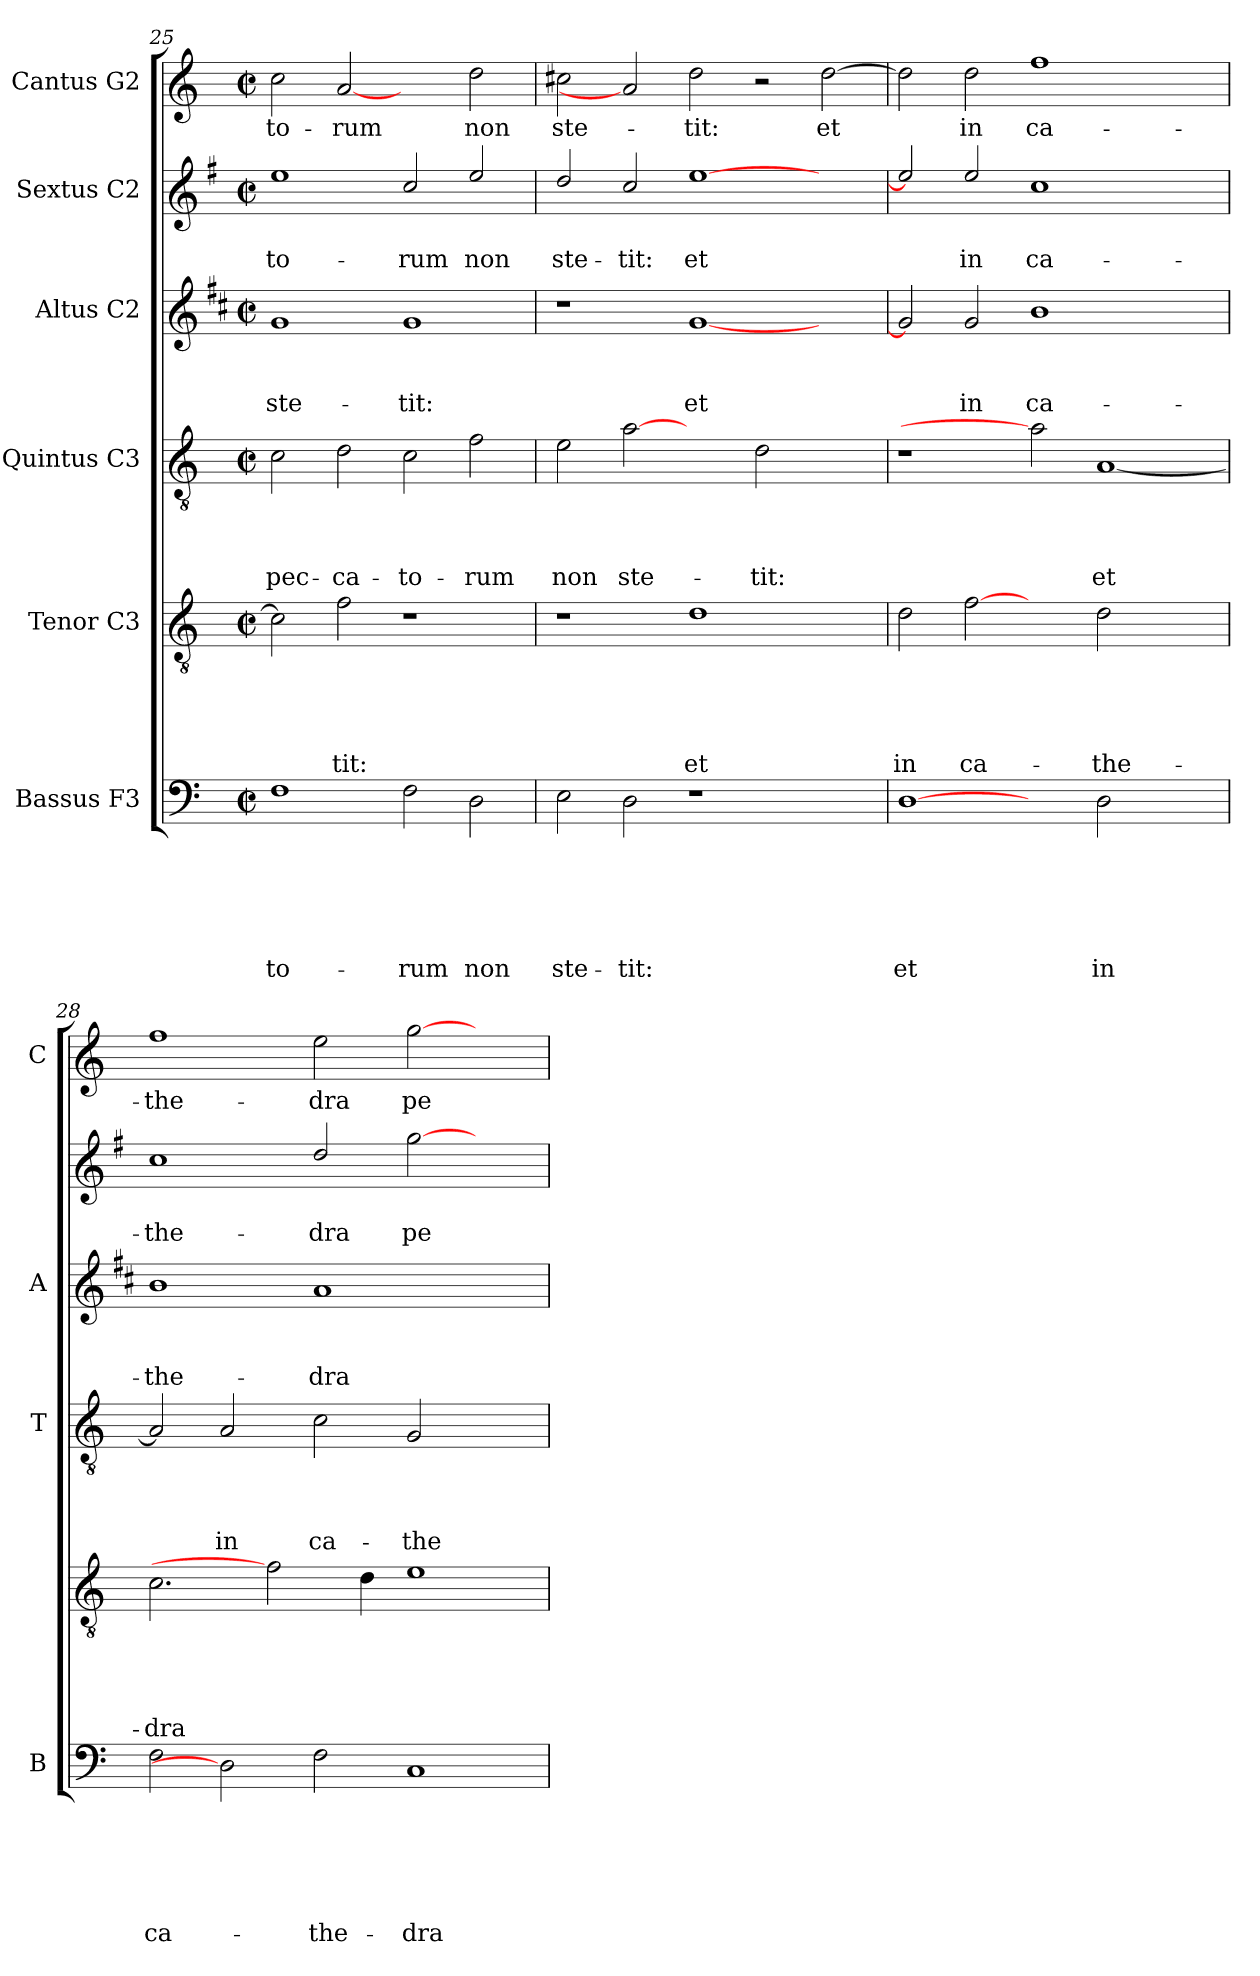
**kern	**text	**text	**text	**text	**text	**text	**kern	**text	**text	**text	**text	**text	**kern	**text	**text	**text	**text	**kern	**text	**text	**text	**kern	**text	**text	**kern	**text
*part6	*part6	*part6	*part6	*part6	*part6	*part6	*part5	*part5	*part5	*part5	*part5	*part5	*part4	*part4	*part4	*part4	*part4	*part3	*part3	*part3	*part3	*part2	*part2	*part2	*part1	*part1
*staff6	*staff6	*staff6	*staff6	*staff6	*staff6	*staff6	*staff5	*staff5	*staff5	*staff5	*staff5	*staff5	*staff4	*staff4	*staff4	*staff4	*staff4	*staff3	*staff3	*staff3	*staff3	*staff2	*staff2	*staff2	*staff1	*staff1
*I"Bassus F3	*	*	*	*	*	*	*I"Tenor C3	*	*	*	*	*	*I"Quintus C3	*	*	*	*	*I"Altus C2	*	*	*	*I"Sextus C2	*	*	*I"Cantus G2	*
*I'B	*	*	*	*	*	*	*	*	*	*	*	*	*I'T	*	*	*	*	*I'A	*	*	*	*	*	*	*I'C	*
*clefF4	*	*	*	*	*	*	*clefGv2	*	*	*	*	*	*clefGv2	*	*	*	*	*clefG2	*	*	*	*clefG2	*	*	*clefG2	*
*	*	*	*	*	*	*	*	*	*	*	*	*	*	*	*	*	*	*ITrd1c2	*	*	*	*ITrd4c7	*	*	*	*
*k[]	*	*	*	*	*	*	*k[]	*	*	*	*	*	*k[]	*	*	*	*	*k[]	*	*	*	*k[]	*	*	*k[]	*
*C:	*	*	*	*	*	*	*C:	*	*	*	*	*	*C:	*	*	*	*	*C:	*	*	*	*C:	*	*	*C:	*
*M2/2	*	*	*	*	*	*	*M2/2	*	*	*	*	*	*M2/2	*	*	*	*	*M2/2	*	*	*	*M2/2	*	*	*M2/2	*
*met(c|)	*	*	*	*	*	*	*met(c|)	*	*	*	*	*	*met(c|)	*	*	*	*	*met(c|)	*	*	*	*met(c|)	*	*	*met(c|)	*
=25	=25	=25	=25	=25	=25	=25	=25	=25	=25	=25	=25	=25	=25	=25	=25	=25	=25	=25	=25	=25	=25	=25	=25	=25	=25	=25
!	!	!	!	!	!	!LO:LY:b	!	!	!	!	!	!	!	!	!	!	!LO:LY:b	!	!	!	!LO:LY:b	!	!	!LO:LY:b	!	!LO:LY:b
1F	.	.	.	.	.	-to-	2c\]	.	.	.	.	.	2c\	.	.	.	pec-	1f	.	.	ste-	1a	.	-to-	2cc\	-to-
!	!	!	!	!	!	!	!	!	!	!	!	!LO:LY:b	!	!	!	!	!LO:LY:b	!	!	!	!	!	!	!	!	!LO:LY:b
.	.	.	.	.	.	.	2f\	.	.	.	.	-tit:	2d\	.	.	.	-ca-	.	.	.	.	.	.	.	[2a	-rum
!	!	!	!	!	!	!LO:LY:b	!	!	!	!	!	!	!	!	!	!	!LO:LY:b	!	!	!	!LO:LY:b	!	!	!LO:LY:b	!	!
2F\	.	.	.	.	.	-rum	1r	.	.	.	.	.	2c\	.	.	.	-to-	1f	.	.	-tit:	2f/	.	-rum	2ryy	.
!	!	!	!	!	!	!LO:LY:b	!	!	!	!	!	!	!	!	!	!	!LO:LY:b	!	!	!	!	!	!	!LO:LY:b	!	!LO:LY:b
2D\	.	.	.	.	.	non	.	.	.	.	.	.	2f\	.	.	.	-rum	.	.	.	.	2a/	.	non	2dd\	non
!!LO:LB:g=z
=26	=26	=26	=26	=26	=26	=26	=26	=26	=26	=26	=26	=26	=26	=26	=26	=26	=26	=26	=26	=26	=26	=26	=26	=26	=26	=26
!	!	!	!	!	!	!LO:LY:b	!	!	!	!	!	!	!	!	!	!	!LO:LY:b	!	!	!	!	!	!	!LO:LY:b	!	!LO:LY:b
2E\	.	.	.	.	.	ste-	1r	.	.	.	.	.	2e\	.	.	.	non	1r	.	.	.	2g/	.	ste-	2cc#X\	ste-
!	!	!	!	!	!	!LO:LY:b	!	!	!	!	!	!	!	!	!	!	!LO:LY:b	!	!	!	!	!	!	!LO:LY:b	!	!
2D\	.	.	.	.	.	-tit:	.	.	.	.	.	.	[2a	.	.	.	ste-	.	.	.	.	2f/	.	-tit:	2a]	.
!	!	!	!	!	!	!	!	!	!	!	!	!LO:LY:b	!	!	!	!	!	!	!	!	!LO:LY:b	!	!	!LO:LY:b	!	!LO:LY:b
1r	.	.	.	.	.	.	1d	.	.	.	.	et	2ryy	.	.	.	.	[1f	.	.	et	[1a	.	et	2dd\	-tit:
!	!	!	!	!	!	!	!	!	!	!	!	!	!	!	!	!	!LO:LY:b	!	!	!	!	!	!	!	!	!
.	.	.	.	.	.	.	.	.	.	.	.	.	2d\	.	.	.	-tit:	.	.	.	.	.	.	.	2r	.
!	!	!	!	!	!	!	!	!	!	!	!	!	!	!	!	!	!	!	!	!	!	!	!	!	!	!LO:LY:b
2ryy	.	.	.	.	.	.	2ryy	.	.	.	.	.	2ryy	.	.	.	.	2ryy	.	.	.	2ryy	.	.	[2dd\	et
=27	=27	=27	=27	=27	=27	=27	=27	=27	=27	=27	=27	=27	=27	=27	=27	=27	=27	=27	=27	=27	=27	=27	=27	=27	=27	=27
!	!	!	!	!	!	!LO:LY:b	!	!	!	!	!	!LO:LY:b	!	!	!	!	!	!	!	!	!	!	!	!	!	!
[1D	.	.	.	.	.	et	2d\	.	.	.	.	in	1r	.	.	.	.	2f/]	.	.	.	2a/]	.	.	2dd\]	.
!	!	!	!	!	!	!	!	!	!	!	!	!LO:LY:b	!	!	!	!	!	!	!	!	!LO:LY:b	!	!	!LO:LY:b	!	!LO:LY:b
.	.	.	.	.	.	.	[2f	.	.	.	.	ca-	.	.	.	.	.	2f/	.	.	in	2a/	.	in	2dd\	in
!	!	!	!	!	!	!	!	!	!	!	!	!	!	!	!	!	!	!	!	!	!LO:LY:b	!	!	!LO:LY:b	!	!LO:LY:b
2ryy	.	.	.	.	.	.	2ryy	.	.	.	.	.	2a]	.	.	.	.	1a	.	.	ca-	1f	.	ca-	1ff	ca-
!	!	!	!	!	!	!LO:LY:b	!	!	!	!	!	!LO:LY:b	!	!	!	!	!LO:LY:b	!	!	!	!	!	!	!	!	!
2D\	.	.	.	.	.	in	2d\	.	.	.	.	-the-	[1A	.	.	.	et	.	.	.	.	.	.	.	.	.
2ryy	.	.	.	.	.	.	2ryy	.	.	.	.	.	.	.	.	.	.	2ryy	.	.	.	2ryy	.	.	2ryy	.
=28	=28	=28	=28	=28	=28	=28	=28	=28	=28	=28	=28	=28	=28	=28	=28	=28	=28	=28	=28	=28	=28	=28	=28	=28	=28	=28
!	!	!	!	!	!	!LO:LY:b	!	!	!	!	!	!LO:LY:b	!	!	!	!	!	!	!	!	!LO:LY:b	!	!	!LO:LY:b	!	!LO:LY:b
2F\	.	.	.	.	.	ca-	2.c\	.	.	.	.	-dra	2A/]	.	.	.	.	1a	.	.	-the-	1f	.	-the-	1ff	-the-
!	!	!	!	!	!	!	!	!	!	!	!	!	!	!	!	!	!LO:LY:b	!	!	!	!	!	!	!	!	!
2D]	.	.	.	.	.	.	.	.	.	.	.	.	2A/	.	.	.	in	.	.	.	.	.	.	.	.	.
.	.	.	.	.	.	.	2f]	.	.	.	.	.	.	.	.	.	.	.	.	.	.	.	.	.	.	.
!	!	!	!	!	!	!LO:LY:b	!	!	!	!	!	!	!	!	!	!	!LO:LY:b	!	!	!	!LO:LY:b	!	!	!LO:LY:b	!	!LO:LY:b
2F\	.	.	.	.	.	-the-	.	.	.	.	.	.	2c\	.	.	.	ca-	1g	.	.	-dra	2g/	.	-dra	2ee\	-dra
.	.	.	.	.	.	.	4d\	.	.	.	.	.	.	.	.	.	.	.	.	.	.	.	.	.	.	.
!	!	!	!	!	!	!LO:LY:b	!	!	!	!	!	!	!	!	!	!	!LO:LY:b	!	!	!	!	!	!	!LO:LY:b	!	!LO:LY:b
1C	.	.	.	.	.	-dra	1e	.	.	.	.	.	2G/	.	.	.	-the-	.	.	.	.	[2cc\	.	pe-	[2gg\	pe-
.	.	.	.	.	.	.	.	.	.	.	.	.	2ryy	.	.	.	.	2ryy	.	.	.	2ryy	.	.	2ryy	.
=	=	=	=	=	=	=	=	=	=	=	=	=	=	=	=	=	=	=	=	=	=	=	=	=	=	=
*-	*-	*-	*-	*-	*-	*-	*-	*-	*-	*-	*-	*-	*-	*-	*-	*-	*-	*-	*-	*-	*-	*-	*-	*-	*-	*-
